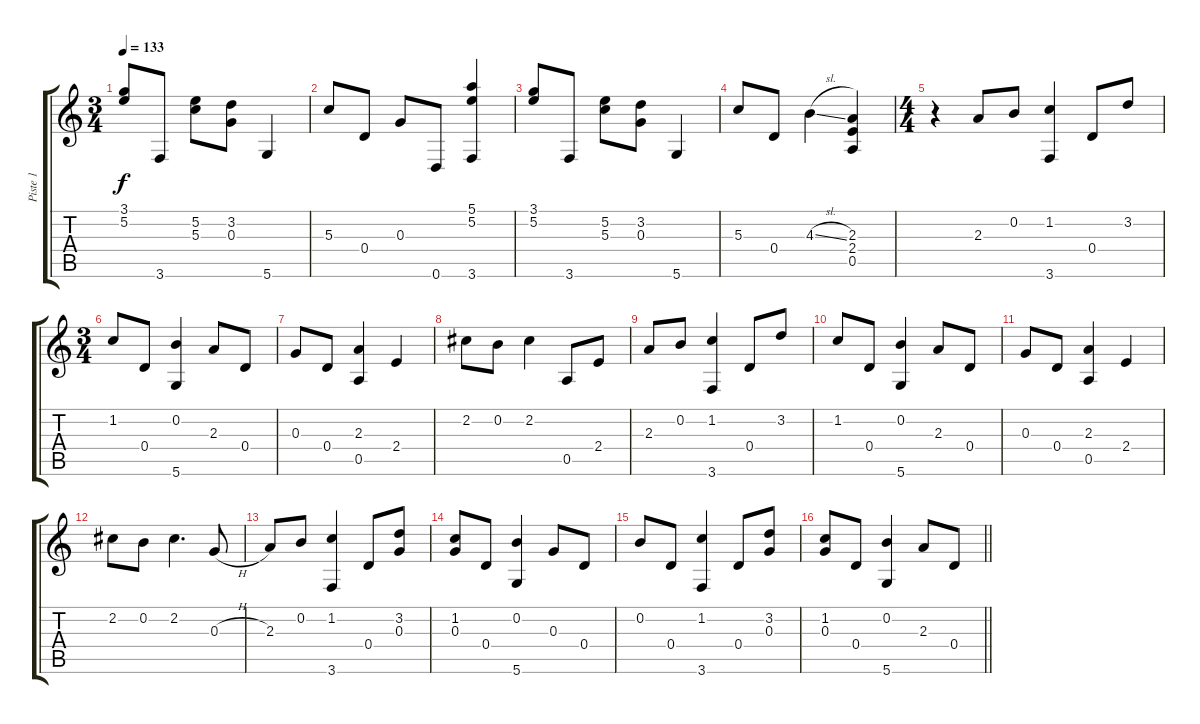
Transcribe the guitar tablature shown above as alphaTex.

\track ("Piste 1" "Piste 1") {instrument acousticguitarsteel}
\staff {score tabs}
\tuning (E4 B3 G3 D3 A2 D2) {hide}
\ts (3 4)
\tempo 133
\clef g2
\ks c
(3.1 5.2).8{dy f} 3.6.8 (5.2 5.3).8 (3.2 0.3).8 5.6.4 |
5.3.8 0.4.8 0.3.8 0.6.8 (5.1 5.2 3.6).4 |
(3.1 5.2).8 3.6.8 (5.2 5.3).8 (3.2 0.3).8 5.6.4 |
5.3.8 0.4.8 4.3{sl}.4 (2.3 2.4 0.5).4 |
\ts (4 4)
r.4 2.3.8 0.2.8 (1.2 3.6).4 0.4.8 3.2.8 |
\ts (3 4)
1.2.8 0.4.8 (0.2 5.6).4 2.3.8 0.4.8 |
0.3.8 0.4.8 (2.3 0.5).4 2.4.4 |
2.2.8 0.2.8 2.2.4 0.5.8 2.4.8 |
2.3.8 0.2.8 (1.2 3.6).4 0.4.8 3.2.8 |
1.2.8 0.4.8 (0.2 5.6).4 2.3.8 0.4.8 |
0.3.8 0.4.8 (2.3 0.5).4 2.4.4 |
2.2.8 0.2.8 2.2.4{d} 0.3{h}.8 |
2.3.8 0.2.8 (1.2 3.6).4 0.4.8 (3.2 0.3).8 |
(1.2 0.3).8 0.4.8 (0.2 5.6).4 0.3.8 0.4.8 |
0.2.8 0.4.8 (1.2 3.6).4 0.4.8 (3.2 0.3).8 |
\barLineRight lightlight
(1.2 0.3).8 0.4.8 (0.2 5.6).4 2.3.8 0.4.8
